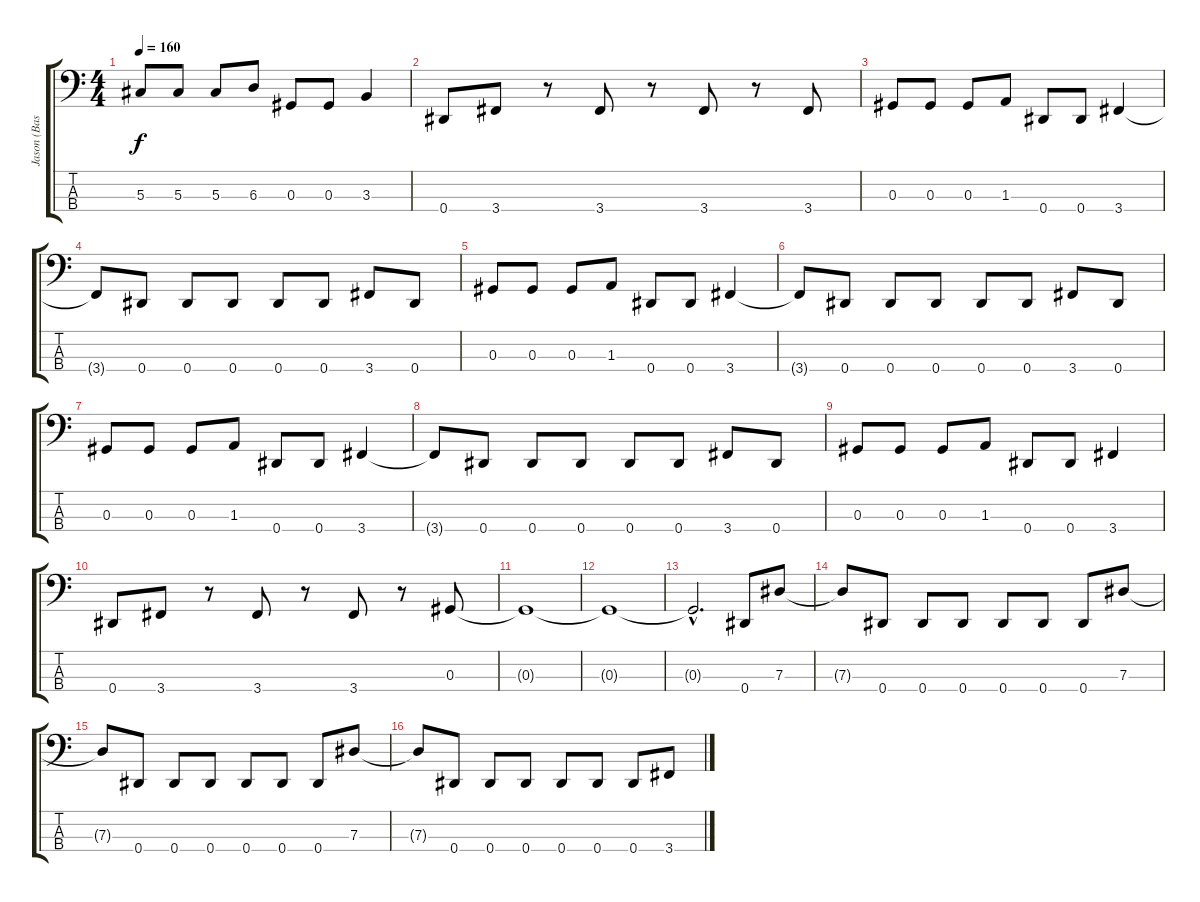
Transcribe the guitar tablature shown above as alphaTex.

\track ("Jason (Bass)" "Jason (Bas") {instrument slapbass1}
\staff {score tabs}
\tuning (Gb2 Db2 Ab1 Eb1) {hide}
\ts (4 4)
\tempo 160
\clef f4
\ks c
5.3.8{dy f} 5.3.8 5.3.8 6.3.8 0.3.8 0.3.8 3.3.4 |
0.4.8 3.4.8 r.8 3.4.8 r.8 3.4.8 r.8 3.4.8 |
0.3.8 0.3.8 0.3.8 1.3.8 0.4.8 0.4.8 3.4.4 |
3.4{t}.8 0.4.8 0.4.8 0.4.8 0.4.8 0.4.8 3.4.8 0.4.8 |
0.3.8 0.3.8 0.3.8 1.3.8 0.4.8 0.4.8 3.4.4 |
3.4{t}.8 0.4.8 0.4.8 0.4.8 0.4.8 0.4.8 3.4.8 0.4.8 |
0.3.8 0.3.8 0.3.8 1.3.8 0.4.8 0.4.8 3.4.4 |
3.4{t}.8 0.4.8 0.4.8 0.4.8 0.4.8 0.4.8 3.4.8 0.4.8 |
0.3.8 0.3.8 0.3.8 1.3.8 0.4.8 0.4.8 3.4.4 |
0.4.8 3.4.8 r.8 3.4.8 r.8 3.4.8 r.8 0.3.8 |
0.3{t}.1 |
0.3{t}.1 |
0.3{hac t}.2{d} 0.4.8 7.3.8 |
7.3{t}.8 0.4.8 0.4.8 0.4.8 0.4.8 0.4.8 0.4.8 7.3.8 |
7.3{t}.8 0.4.8 0.4.8 0.4.8 0.4.8 0.4.8 0.4.8 7.3.8 |
7.3{t}.8 0.4.8 0.4.8 0.4.8 0.4.8 0.4.8 0.4.8 3.4.8
